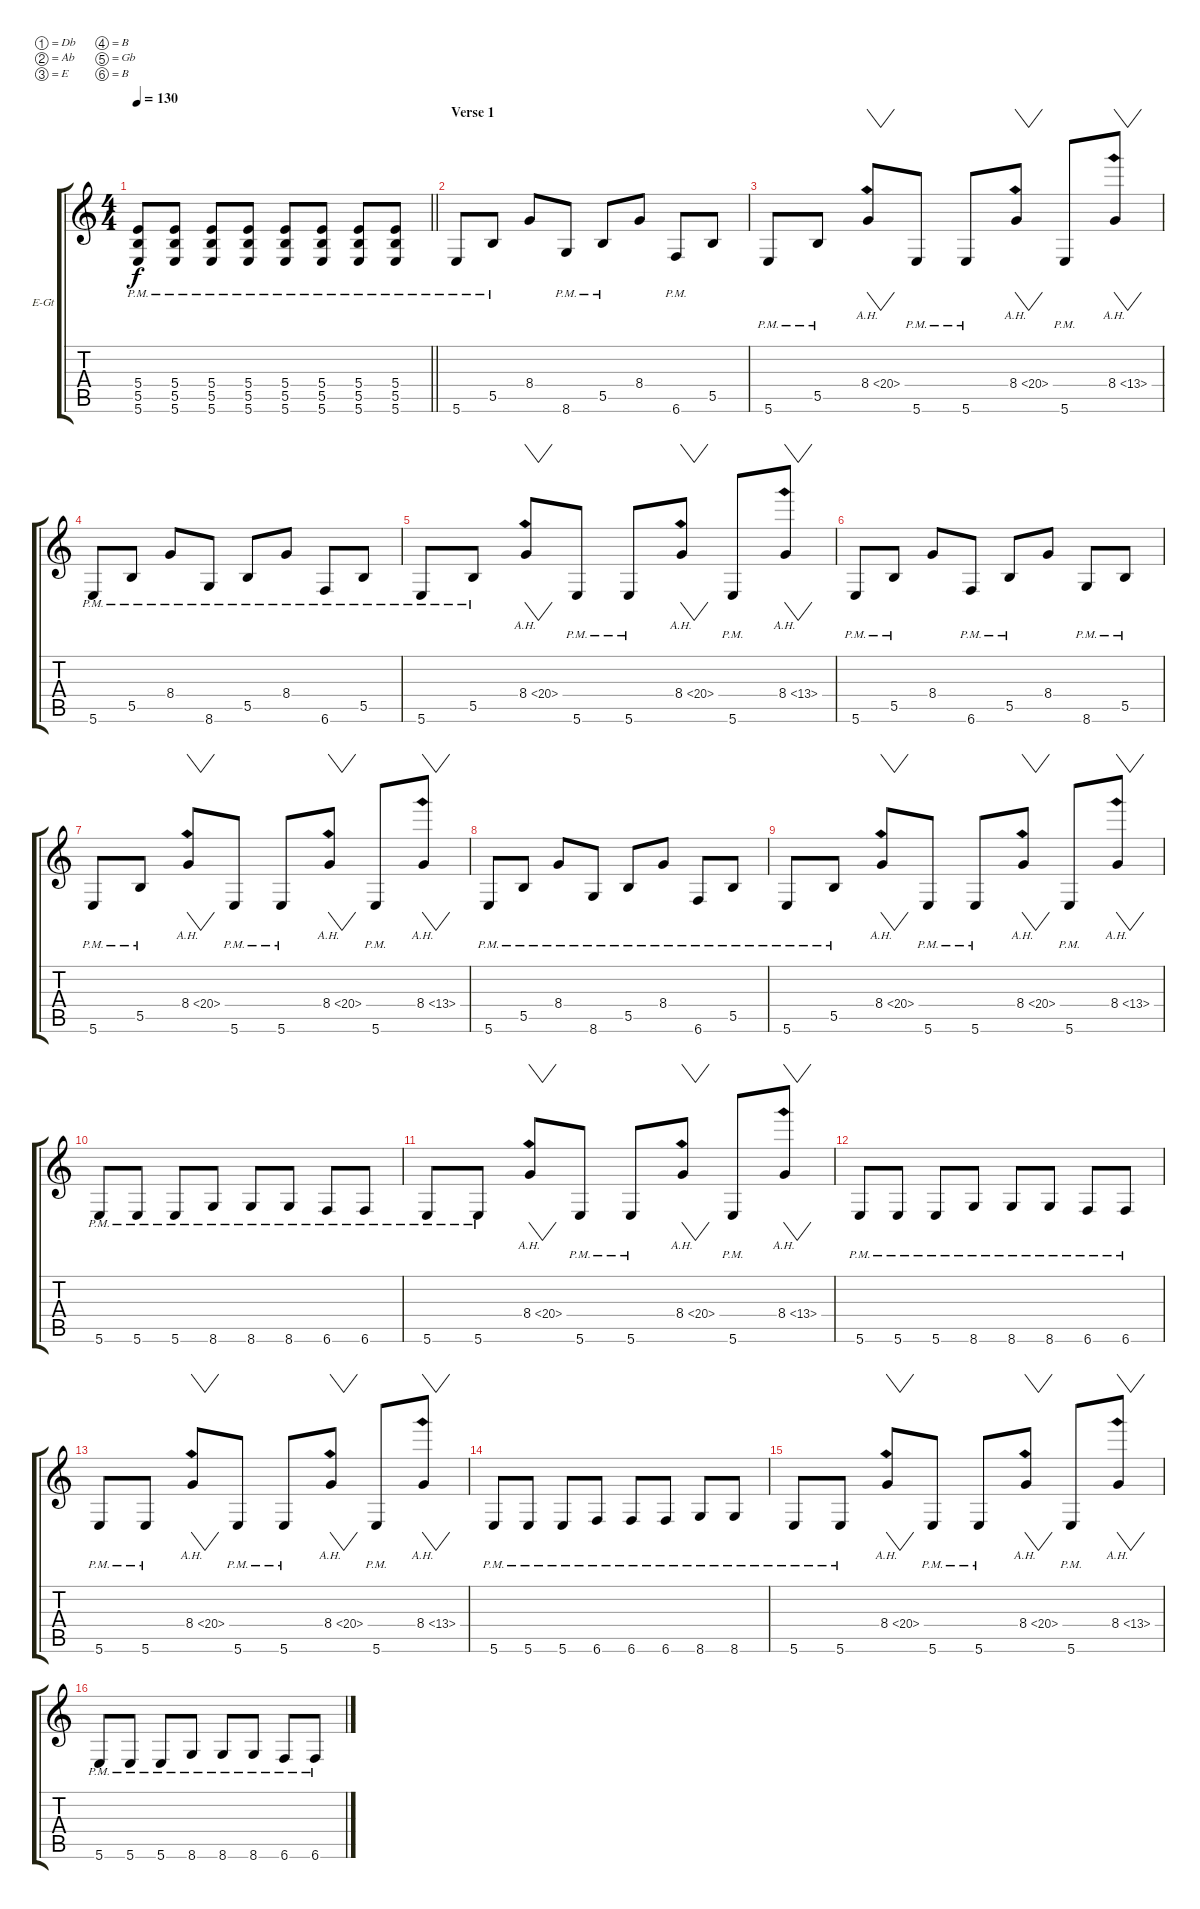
\bracketExtendMode groupsimilarinstruments
\firstSystemTrackNameOrientation horizontal
\otherSystemsTrackNameOrientation horizontal
\track ("Mick Thomson" "E-Gt") {instrument overdrivenguitar}
\staff {score tabs}
\tuning (Db4 Ab3 E3 B2 Gb2 B1)
\ts (4 4)
\tempo 130
\clef g2
\barLineRight lightlight
\ks c
(5.6{pm} 5.5{pm} 5.4{pm}).8{dy f} (5.6{pm} 5.5{pm} 5.4{pm}).8 (5.6{pm} 5.5{pm} 5.4{pm}).8 (5.6{pm} 5.5{pm} 5.4{pm}).8 (5.6{pm} 5.5{pm} 5.4{pm}).8 (5.6{pm} 5.5{pm} 5.4{pm}).8 (5.6{pm} 5.5{pm} 5.4{pm}).8 (5.6{pm} 5.5{pm} 5.4{pm}).8 |
\section ("" "Verse 1")
5.6{pm}.8 5.5{pm}.8 8.4.8 8.6{pm}.8 5.5{pm}.8 8.4.8 6.6{pm}.8 5.5.8 |
5.6{pm}.8 5.5{pm}.8 8.4{ah 12}.8{vw} 5.6{pm}.8 5.6{pm}.8 8.4{ah 12}.8{vw} 5.6{pm}.8 8.4{ah 5}.8{vw} |
5.6{pm}.8 5.5{pm}.8 8.4{pm}.8 8.6{pm}.8 5.5{pm}.8 8.4{pm}.8 6.6{pm}.8 5.5{pm}.8 |
5.6{pm}.8 5.5{pm}.8 8.4{ah 12}.8{vw} 5.6{pm}.8 5.6{pm}.8 8.4{ah 12}.8{vw} 5.6{pm}.8 8.4{ah 5}.8{vw} |
5.6{pm}.8 5.5{pm}.8 8.4.8 6.6{pm}.8 5.5{pm}.8 8.4.8 8.6{pm}.8 5.5{pm}.8 |
5.6{pm}.8 5.5{pm}.8 8.4{ah 12}.8{vw} 5.6{pm}.8 5.6{pm}.8 8.4{ah 12}.8{vw} 5.6{pm}.8 8.4{ah 5}.8{vw} |
5.6{pm}.8 5.5{pm}.8 8.4{pm}.8 8.6{pm}.8 5.5{pm}.8 8.4{pm}.8 6.6{pm}.8 5.5{pm}.8 |
5.6{pm}.8 5.5{pm}.8 8.4{ah 12}.8{vw} 5.6{pm}.8 5.6{pm}.8 8.4{ah 12}.8{vw} 5.6{pm}.8 8.4{ah 5}.8{vw} |
5.6{pm}.8 5.6{pm}.8 5.6{pm}.8 8.6{pm}.8 8.6{pm}.8 8.6{pm}.8 6.6{pm}.8 6.6{pm}.8 |
5.6{pm}.8 5.6{pm}.8 8.4{ah 12}.8{vw} 5.6{pm}.8 5.6{pm}.8 8.4{ah 12}.8{vw} 5.6{pm}.8 8.4{ah 5}.8{vw} |
5.6{pm}.8 5.6{pm}.8 5.6{pm}.8 8.6{pm}.8 8.6{pm}.8 8.6{pm}.8 6.6{pm}.8 6.6{pm}.8 |
5.6{pm}.8 5.6{pm}.8 8.4{ah 12}.8{vw} 5.6{pm}.8 5.6{pm}.8 8.4{ah 12}.8{vw} 5.6{pm}.8 8.4{ah 5}.8{vw} |
5.6{pm}.8 5.6{pm}.8 5.6{pm}.8 6.6{pm}.8 6.6{pm}.8 6.6{pm}.8 8.6{pm}.8 8.6{pm}.8 |
5.6{pm}.8 5.6{pm}.8 8.4{ah 12}.8{vw} 5.6{pm}.8 5.6{pm}.8 8.4{ah 12}.8{vw} 5.6{pm}.8 8.4{ah 5}.8{vw} |
5.6{pm}.8 5.6{pm}.8 5.6{pm}.8 8.6{pm}.8 8.6{pm}.8 8.6{pm}.8 6.6{pm}.8 6.6{pm}.8
